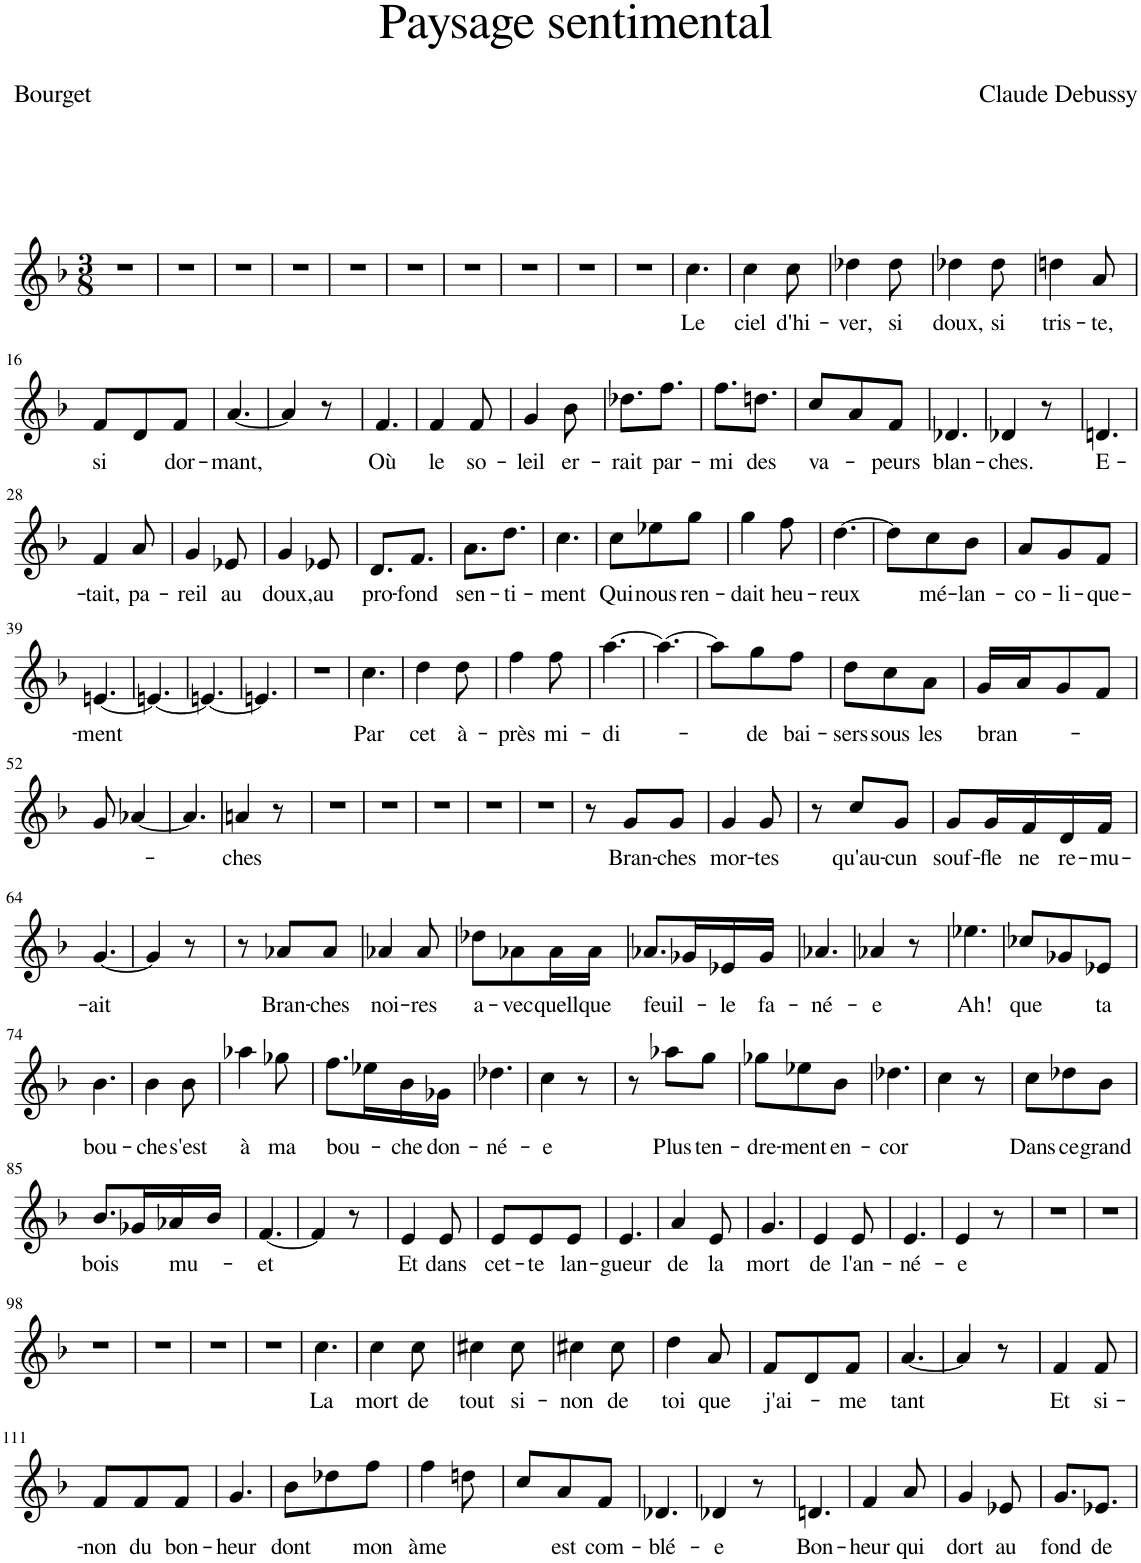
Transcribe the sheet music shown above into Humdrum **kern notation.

**kern	**text
*part1	*part1
*staff1	*staff1
*I"Piano	*
*I'Pno	*
*clefG2	*
*k[b-]	*
*M3/8	*
=1	=1
4.r	.
=2	=2
4.r	.
=3	=3
4.r	.
=4	=4
4.r	.
=5	=5
4.r	.
=6	=6
4.r	.
=7	=7
4.r	.
=8	=8
4.r	.
=9	=9
4.r	.
=10	=10
4.r	.
=11	=11
!	!LO:LY:b
4.cc\	Le
=12	=12
!	!LO:LY:b
4cc\	ciel
!	!LO:LY:b
8cc\	d'hi-
=13	=13
!	!LO:LY:b
4dd-X\	-ver,
!	!LO:LY:b
8dd-\	si
=14	=14
!	!LO:LY:b
4dd-X\	doux,
!	!LO:LY:b
8dd-\	si
=15	=15
!	!LO:LY:b
4ddn\	tris-
!	!LO:LY:b
8a/	-te,
!!LO:LB:g=z
=16	=16
!	!LO:LY:b
8f/L	si
8d/	.
!	!LO:LY:b
8f/J	dor-
=17	=17
!	!LO:LY:b
[4.a/	-mant,
=18	=18
4a/]	.
8r	.
=19	=19
!	!LO:LY:b
4.f/	Où
=20	=20
!	!LO:LY:b
4f/	le
!	!LO:LY:b
8f/	so-
=21	=21
!	!LO:LY:b
4g/	-leil
!	!LO:LY:b
8b-\	er-
=22	=22
!	!LO:LY:b
8.dd-X\L	-rait
!	!LO:LY:b
8.ff\J	par-
=23	=23
!	!LO:LY:b
8.ff\L	-mi
!	!LO:LY:b
8.ddn\J	des
=24	=24
!	!LO:LY:b
8cc/L	va-
8a/	.
!	!LO:LY:b
8f/J	-peurs
=25	=25
!	!LO:LY:b
4.d-X/	blan-
=26	=26
!	!LO:LY:b
4d-X/	-ches.
8r	.
=27	=27
!	!LO:LY:b
4.dn/	E-
!!LO:LB:g=z
=28	=28
!	!LO:LY:b
4f/	-tait,
!	!LO:LY:b
8a/	pa-
=29	=29
!	!LO:LY:b
4g/	-reil
!	!LO:LY:b
8e-X/	au
=30	=30
!	!LO:LY:b
4g/	doux,
!	!LO:LY:b
8e-X/	au
=31	=31
!	!LO:LY:b
8.d/L	pro-
!	!LO:LY:b
8.f/J	-fond
=32	=32
!	!LO:LY:b
8.a\L	sen-
!	!LO:LY:b
8.dd\J	-ti-
=33	=33
!	!LO:LY:b
4.cc\	-ment
=34	=34
!	!LO:LY:b
8cc\L	Qui
!	!LO:LY:b
8ee-X\	nous
!	!LO:LY:b
8gg\J	ren-
=35	=35
!	!LO:LY:b
4gg\	-dait
!	!LO:LY:b
8ff\	heu-
=36	=36
!	!LO:LY:b
[4.dd\	-reux
=37	=37
8dd\L]	.
!	!LO:LY:b
8cc\	mé-
!	!LO:LY:b
8b-\J	-lan-
=38	=38
!	!LO:LY:b
8a/L	-co-
!	!LO:LY:b
8g/	-li-
!	!LO:LY:b
8f/J	-que-
!!LO:LB:g=z
=39	=39
!	!LO:LY:b
[4.en/	-ment
=40	=40
4.en/_	.
=41	=41
4.en/_	.
=42	=42
4.en/]	.
=43	=43
4.r	.
=44	=44
!	!LO:LY:b
4.cc\	Par
=45	=45
!	!LO:LY:b
4dd\	cet
!	!LO:LY:b
8dd\	à-
=46	=46
!	!LO:LY:b
4ff\	-près
!	!LO:LY:b
8ff\	mi-
=47	=47
!	!LO:LY:b
[4.aa\	-di-
=48	=48
4.aa\_	.
=49	=49
8aa\L]	.
!	!LO:LY:b
8gg\	de
!	!LO:LY:b
8ff\J	bai-
=50	=50
!	!LO:LY:b
8dd\L	-sers
!	!LO:LY:b
8cc\	sous
!	!LO:LY:b
8a\J	les
=51	=51
!	!LO:LY:b
16g/LL	bran-
16a/J	.
8g/	.
8f/J	.
!!LO:LB:g=z
=52	=52
8g/	.
[4a-X/	.
=53	=53
4.a-/]	.
=54	=54
!	!LO:LY:b
4an/	-ches
8r	.
=55	=55
4.r	.
=56	=56
4.r	.
=57	=57
4.r	.
=58	=58
4.r	.
=59	=59
4.r	.
=60	=60
8r	.
!	!LO:LY:b
8g/L	Bran-
!	!LO:LY:b
8g/J	-ches
=61	=61
!	!LO:LY:b
4g/	mor-
!	!LO:LY:b
8g/	-tes
=62	=62
8r	.
!	!LO:LY:b
8cc/L	qu'au-
!	!LO:LY:b
8g/J	-cun
=63	=63
!	!LO:LY:b
8g/L	souf-
!	!LO:LY:b
16g/L	-fle
!	!LO:LY:b
16f/	ne
!	!LO:LY:b
16d/	re-
!	!LO:LY:b
16f/JJ	-mu-
!!LO:LB:g=z
=64	=64
!	!LO:LY:b
[4.g/	-ait
=65	=65
4g/]	.
8r	.
=66	=66
8r	.
!	!LO:LY:b
8a-X/L	Bran-
!	!LO:LY:b
8a-/J	-ches
=67	=67
!	!LO:LY:b
4a-X/	noi-
!	!LO:LY:b
8a-/	-res
=68	=68
!	!LO:LY:b
8dd-X\L	a-
!	!LO:LY:b
8a-X\	-vec
!	!LO:LY:b
16a-\L	quell
!	!LO:LY:b
16a-\JJ	que
=69	=69
!	!LO:LY:b
8.a-X/L	feuil-
16g-X/L	.
!	!LO:LY:b
16e-X/	-le
!	!LO:LY:b
16g-/JJ	fa-
=70	=70
!	!LO:LY:b
4.a-X/	-né-
=71	=71
!	!LO:LY:b
4a-X/	-e
8r	.
=72	=72
!	!LO:LY:b
4.ee-X\	Ah!
=73	=73
!	!LO:LY:b
8cc-X/L	que
8g-X/	.
!	!LO:LY:b
8e-X/J	ta
!!LO:LB:g=z
=74	=74
!	!LO:LY:b
4.b-\	bou-
=75	=75
!	!LO:LY:b
4b-\	-che
!	!LO:LY:b
8b-\	s'est
=76	=76
!	!LO:LY:b
4aa-X\	à
!	!LO:LY:b
8gg-X\	ma
=77	=77
!	!LO:LY:b
8.ff\L	bou-
16ee-X\L	.
!	!LO:LY:b
16b-\	-che
!	!LO:LY:b
16g-X\JJ	don-
=78	=78
!	!LO:LY:b
4.dd-X\	-né-
=79	=79
!	!LO:LY:b
4cc\	-e
8r	.
=80	=80
8r	.
!	!LO:LY:b
8aa-X\L	Plus
!	!LO:LY:b
8gg\J	ten-
=81	=81
!	!LO:LY:b
8gg-X\L	-dre-
!	!LO:LY:b
8ee-X\	-ment
!	!LO:LY:b
8b-\J	en-
=82	=82
!	!LO:LY:b
4.dd-X\	-cor
=83	=83
4cc\	.
8r	.
=84	=84
!	!LO:LY:b
8cc\L	Dans
!	!LO:LY:b
8dd-X\	ce
!	!LO:LY:b
8b-\J	grand
!!LO:LB:g=z
=85	=85
!	!LO:LY:b
8.b-/L	bois
16g-X/L	.
!	!LO:LY:b
16a-X/	mu-
16b-/JJ	.
=86	=86
!	!LO:LY:b
[4.f/	-et
=87	=87
4f/]	.
8r	.
=88	=88
!	!LO:LY:b
4e/	Et
!	!LO:LY:b
8e/	dans
=89	=89
!	!LO:LY:b
8e/L	cet-
!	!LO:LY:b
8e/	-te
!	!LO:LY:b
8e/J	lan-
=90	=90
!	!LO:LY:b
4.e/	-gueur
=91	=91
!	!LO:LY:b
4a/	de
!	!LO:LY:b
8e/	la
=92	=92
!	!LO:LY:b
4.g/	mort
=93	=93
!	!LO:LY:b
4e/	de
!	!LO:LY:b
8e/	l'an-
=94	=94
!	!LO:LY:b
4.e/	-né-
=95	=95
!	!LO:LY:b
4e/	-e
8r	.
=96	=96
4.r	.
=97	=97
4.r	.
!!LO:LB:g=z
=98	=98
4.r	.
=99	=99
4.r	.
=100	=100
4.r	.
=101	=101
4.r	.
=102	=102
!	!LO:LY:b
4.cc\	La
=103	=103
!	!LO:LY:b
4cc\	mort
!	!LO:LY:b
8cc\	de
=104	=104
!	!LO:LY:b
4cc#X\	tout
!	!LO:LY:b
8cc#\	si-
=105	=105
!	!LO:LY:b
4cc#X\	-non
!	!LO:LY:b
8cc#\	de
=106	=106
!	!LO:LY:b
4dd\	toi
!	!LO:LY:b
8a/	que
=107	=107
!	!LO:LY:b
8f/L	j'ai-
8d/	.
!	!LO:LY:b
8f/J	-me
=108	=108
!	!LO:LY:b
[4.a/	tant
=109	=109
4a/]	.
8r	.
=110	=110
!	!LO:LY:b
4f/	Et
!	!LO:LY:b
8f/	si-
!!LO:LB:g=z
=111	=111
!	!LO:LY:b
8f/L	-non
!	!LO:LY:b
8f/	du
!	!LO:LY:b
8f/J	bon-
=112	=112
!	!LO:LY:b
4.g/	-heur
=113	=113
!	!LO:LY:b
8b-\L	dont
8dd-X\	.
!	!LO:LY:b
8ff\J	mon
=114	=114
!	!LO:LY:b
4ff\	àme
8ddn\	.
=115	=115
8cc/L	.
!	!LO:LY:b
8a/	est
!	!LO:LY:b
8f/J	com-
=116	=116
!	!LO:LY:b
4.d-X/	blé-
=117	=117
!	!LO:LY:b
4d-X/	-e
8r	.
=118	=118
!	!LO:LY:b
4.dn/	Bon-
=119	=119
!	!LO:LY:b
4f/	-heur
!	!LO:LY:b
8a/	qui
=120	=120
!	!LO:LY:b
4g/	dort
!	!LO:LY:b
8e-X/	au
=121	=121
!	!LO:LY:b
8.g/L	fond
!	!LO:LY:b
8.e-X/J	de
=	=
*-	*-
